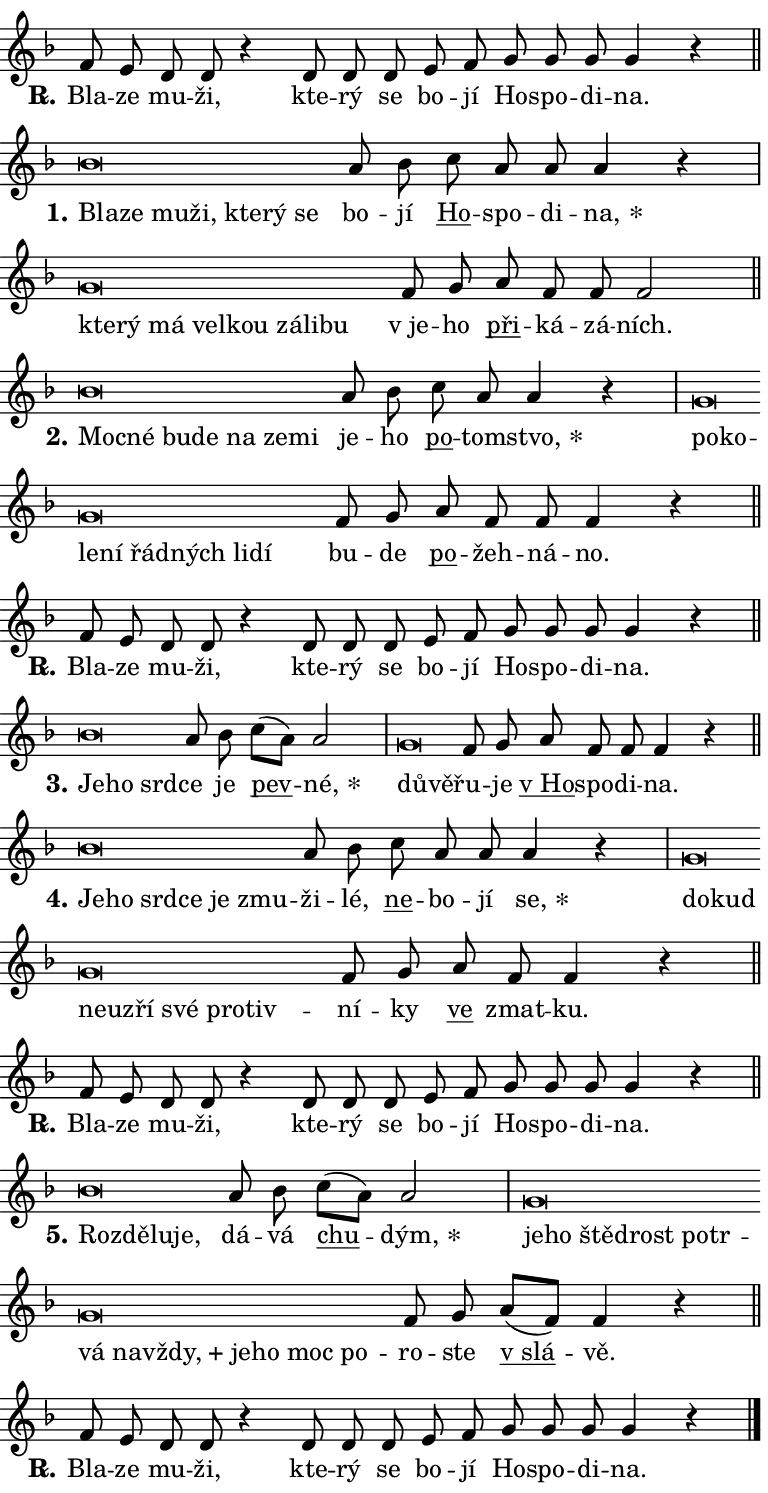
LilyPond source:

\version "2.24.0"
\header { tagline = "" }
\paper {
  indent = 0\cm
  top-margin = 0\cm
  right-margin = 0.13\cm % to fit lyric hyphens
  bottom-margin = 0\cm
  left-margin = 0\cm
  paper-width = 13\cm
  page-breaking = #ly:one-page-breaking
  system-system-spacing.basic-distance = #11
  score-system-spacing.basic-distance = #11
  ragged-last = ##f
}


%% Author: Thomas Morley
%% https://lists.gnu.org/archive/html/lilypond-user/2020-05/msg00002.html
#(define (line-position grob)
"Returns position of @var[grob} in current system:
   @code{'start}, if at first time-step
   @code{'end}, if at last time-step
   @code{'middle} otherwise
"
  (let* ((col (ly:item-get-column grob))
         (ln (ly:grob-object col 'left-neighbor))
         (rn (ly:grob-object col 'right-neighbor))
         (col-to-check-left (if (ly:grob? ln) ln col))
         (col-to-check-right (if (ly:grob? rn) rn col))
         (break-dir-left
           (and
             (ly:grob-property col-to-check-left 'non-musical #f)
             (ly:item-break-dir col-to-check-left)))
         (break-dir-right
           (and
             (ly:grob-property col-to-check-right 'non-musical #f)
             (ly:item-break-dir col-to-check-right))))
        (cond ((eqv? 1 break-dir-left) 'start)
              ((eqv? -1 break-dir-right) 'end)
              (else 'middle))))

#(define (tranparent-at-line-position vctor)
  (lambda (grob)
  "Relying on @code{line-position} select the relevant enry from @var{vctor}.
Used to determine transparency,"
    (case (line-position grob)
      ((end) (not (vector-ref vctor 0)))
      ((middle) (not (vector-ref vctor 1)))
      ((start) (not (vector-ref vctor 2))))))

noteHeadBreakVisibility =
#(define-music-function (break-visibility)(vector?)
"Makes @code{NoteHead}s transparent relying on @var{break-visibility}"
#{
  \override NoteHead.transparent =
    #(tranparent-at-line-position break-visibility)
#})

#(define delete-ledgers-for-transparent-note-heads
  (lambda (grob)
    "Reads whether a @code{NoteHead} is transparent.
If so this @code{NoteHead} is removed from @code{'note-heads} from
@var{grob}, which is supposed to be @code{LedgerLineSpanner}.
As a result ledgers are not printed for this @code{NoteHead}"
    (let* ((nhds-array (ly:grob-object grob 'note-heads))
           (nhds-list
             (if (ly:grob-array? nhds-array)
                 (ly:grob-array->list nhds-array)
                 '()))
           ;; Relies on the transparent-property being done before
           ;; Staff.LedgerLineSpanner.after-line-breaking is executed.
           ;; This is fragile ...
           (to-keep
             (remove
               (lambda (nhd)
                 (ly:grob-property nhd 'transparent #f))
               nhds-list)))
      ;; TODO find a better method to iterate over grob-arrays, similiar
      ;; to filter/remove etc for lists
      ;; For now rebuilt from scratch
      (set! (ly:grob-object grob 'note-heads)  '())
      (for-each
        (lambda (nhd)
          (ly:pointer-group-interface::add-grob grob 'note-heads nhd))
        to-keep))))

squashNotes = {
  \override NoteHead.X-extent = #'(-0.2 . 0.2)
  \override NoteHead.Y-extent = #'(-0.75 . 0)
  \override NoteHead.stencil =
    #(lambda (grob)
       (let ((pos (ly:grob-property grob 'staff-position)))
         (begin
           (if (< pos -7) (display "ERROR: Lower brevis then expected\n") (display ""))
           (if (<= pos -6) ly:text-interface::print ly:note-head::print))))
}
unSquashNotes = {
  \revert NoteHead.X-extent
  \revert NoteHead.Y-extent
  \revert NoteHead.stencil
}

hideNotes = \noteHeadBreakVisibility #begin-of-line-visible
unHideNotes = \noteHeadBreakVisibility #all-visible

% work-around for resetting accidentals
% https://lilypond.org/doc/v2.23/Documentation/notation/displaying-rhythms#unmetered-music
cadenzaMeasure = {
  \cadenzaOff
  \partial 1024 s1024
  \cadenzaOn
}

#(define-markup-command (accent layout props text) (markup?)
  "Underline accented syllable"
  (interpret-markup layout props
    #{\markup \override #'(offset . 4.3) \underline { #text }#}))

responsum = \markup \concat {
  "R" \hspace #-1.05 \path #0.1 #'((moveto 0 0.07) (lineto 0.9 0.8)) \hspace #0.05 "."
}

spaceSize = #0.6828661417322834 % exact space size for TeX Gyre Schola

\layout {
  \context {
    \Staff
    \remove "Time_signature_engraver"
    \override LedgerLineSpanner.after-line-breaking = #delete-ledgers-for-transparent-note-heads
  }
  \context {
    \Lyrics {
      \override LyricSpace.minimum-distance = \spaceSize
      \override LyricText.font-name = #"TeX Gyre Schola"
      \override LyricText.font-size = 1
      \override StanzaNumber.font-name = #"TeX Gyre Schola Bold"
      \override StanzaNumber.font-size = 1
    }
  }
  \context {
    \Score 
    \override NoteHead.text =
      #(lambda (grob) 
        (let ((pos (ly:grob-property grob 'staff-position)))
          #{\markup {
            \combine
              \halign #-0.55 \raise #(if (= pos -6) 0 0.5) \override #'(thickness . 2) \draw-line #'(3.2 . 0)
              \musicglyph "noteheads.sM1"
          }#}))
  }
}

% magnetic-lyrics.ily
%
%   written by
%     Jean Abou Samra <jean@abou-samra.fr>
%     Werner Lemberg <wl@gnu.org>
%
%   adapted by
%     Jiri Hon <jiri.hon@gmail.com>
%
% Version 2022-Apr-15

% https://www.mail-archive.com/lilypond-user@gnu.org/msg149350.html

#(define (Left_hyphen_pointer_engraver context)
   "Collect syllable-hyphen-syllable occurrences in lyrics and store
them in properties.  This engraver only looks to the left.  For
example, if the lyrics input is @code{foo -- bar}, it does the
following.

@itemize @bullet
@item
Set the @code{text} property of the @code{LyricHyphen} grob between
@q{foo} and @q{bar} to @code{foo}.

@item
Set the @code{left-hyphen} property of the @code{LyricText} grob with
text @q{foo} to the @code{LyricHyphen} grob between @q{foo} and
@q{bar}.
@end itemize

Use this auxiliary engraver in combination with the
@code{lyric-@/text::@/apply-@/magnetic-@/offset!} hook."
   (let ((hyphen #f)
         (text #f))
     (make-engraver
      (acknowledgers
       ((lyric-syllable-interface engraver grob source-engraver)
        (set! text grob)))
      (end-acknowledgers
       ((lyric-hyphen-interface engraver grob source-engraver)
        ;(when (not (grob::has-interface grob 'lyric-space-interface))
          (set! hyphen grob)));)
      ((stop-translation-timestep engraver)
       (when (and text hyphen)
         (ly:grob-set-object! text 'left-hyphen hyphen))
       (set! text #f)
       (set! hyphen #f)))))

#(define (lyric-text::apply-magnetic-offset! grob)
   "If the space between two syllables is less than the value in
property @code{LyricText@/.details@/.squash-threshold}, move the right
syllable to the left so that it gets concatenated with the left
syllable.

Use this function as a hook for
@code{LyricText@/.after-@/line-@/breaking} if the
@code{Left_@/hyphen_@/pointer_@/engraver} is active."
   (let ((hyphen (ly:grob-object grob 'left-hyphen #f)))
     (when hyphen
       (let ((left-text (ly:spanner-bound hyphen LEFT)))
         (when (grob::has-interface left-text 'lyric-syllable-interface)
           (let* ((common (ly:grob-common-refpoint grob left-text X))
                  (this-x-ext (ly:grob-extent grob common X))
                  (left-x-ext
                   (begin
                     ;; Trigger magnetism for left-text.
                     (ly:grob-property left-text 'after-line-breaking)
                     (ly:grob-extent left-text common X)))
                  ;; `delta` is the gap width between two syllables.
                  (delta (- (interval-start this-x-ext)
                            (interval-end left-x-ext)))
                  (details (ly:grob-property grob 'details))
                  (threshold (assoc-get 'squash-threshold details 0.2)))
             (when (< delta threshold)
               (let* (;; We have to manipulate the input text so that
                      ;; ligatures crossing syllable boundaries are not
                      ;; disabled.  For languages based on the Latin
                      ;; script this is essentially a beautification.
                      ;; However, for non-Western scripts it can be a
                      ;; necessity.
                      (lt (ly:grob-property left-text 'text))
                      (rt (ly:grob-property grob 'text))
                      (is-space (grob::has-interface hyphen 'lyric-space-interface))
                      (space (if is-space " " ""))
                      (extra-delta (if is-space spaceSize 0))
                      ;; Append new syllable.
                      (ltrt-space (if (and (string? lt) (string? rt))
                                (string-append lt space rt)
                                (make-concat-markup (list lt space rt))))
                      ;; Right-align `ltrt` to the right side.
                      (ltrt-space-markup (grob-interpret-markup
                               grob
                               (make-translate-markup
                                (cons (interval-length this-x-ext) 0)
                                (make-right-align-markup ltrt-space)))))
                 (begin
                   ;; Don't print `left-text`.
                   (ly:grob-set-property! left-text 'stencil #f)
                   ;; Set text and stencil (which holds all collected
                   ;; syllables so far) and shift it to the left.
                   (ly:grob-set-property! grob 'text ltrt-space)
                   (ly:grob-set-property! grob 'stencil ltrt-space-markup)
                   (ly:grob-translate-axis! grob (- (- delta extra-delta)) X))))))))))


#(define (lyric-hyphen::displace-bounds-first grob)
   ;; Make very sure this callback isn't triggered too early.
   (let ((left (ly:spanner-bound grob LEFT))
         (right (ly:spanner-bound grob RIGHT)))
     (ly:grob-property left 'after-line-breaking)
     (ly:grob-property right 'after-line-breaking)
     (ly:lyric-hyphen::print grob)))

squashThreshold = #0.4

\layout {
  \context {
    \Lyrics
    \consists #Left_hyphen_pointer_engraver
    \override LyricText.after-line-breaking =
      #lyric-text::apply-magnetic-offset!
    \override LyricHyphen.stencil = #lyric-hyphen::displace-bounds-first
    \override LyricText.details.squash-threshold = \squashThreshold
    \override LyricHyphen.minimum-distance = 0
    \override LyricHyphen.minimum-length = \squashThreshold
  }
}

squashText = \override LyricText.details.squash-threshold = 9999
unSquashText = \override LyricText.details.squash-threshold = \squashThreshold

leftText = \override LyricText.self-alignment-X = #LEFT
unLeftText = \revert LyricText.self-alignment-X

starOffset = #(lambda (grob) 
                (let ((x_offset (ly:self-alignment-interface::aligned-on-x-parent grob)))
                  (if (= x_offset 0) 0 (+ x_offset 1.2))))

star = #(define-music-function (syllable)(string?)
"Append star separator at the end of a syllable"
#{
  \once \override LyricText.X-offset = #starOffset
  \lyricmode { \markup {
    #syllable
    \override #'((font-name . "TeX Gyre Schola Bold")) \hspace #0.2 \lower #0.65 \larger "*"
  } }
#})

starAccent = #(define-music-function (syllable)(string?)
"Append star separator at the end of a syllable and make accent"
#{
  \once \override LyricText.X-offset = #starOffset
  \lyricmode { \markup {
    \accent #syllable
    \override #'((font-name . "TeX Gyre Schola Bold")) \hspace #0.2 \lower #0.65 \larger "*"
  } }
#})

breath = #(define-music-function (syllable)(string?)
"Append breathing indicator at the end of a syllable"
#{
  \lyricmode { \markup { #syllable "+" } }
#})

optionalBreath = #(define-music-function (syllable)(string?)
"Append optional breathing indicator at the end of a syllable"
#{
  \lyricmode { \markup { #syllable "(+)" } }
#})


\score {
    <<
        \new Voice = "melody" { \cadenzaOn \key f \major \relative { f'8 e d d r4 \bar "" d8 d d \bar "" e f \bar "" g g g g4 r \cadenzaMeasure \bar "||" \break } }
        \new Lyrics \lyricsto "melody" { \lyricmode { \set stanza = \responsum
Bla -- ze mu -- ži, kte -- rý se bo -- jí Ho -- spo -- di -- na. } }
    >>
    \layout {}
}

\score {
    <<
        \new Voice = "melody" { \cadenzaOn \key f \major \relative { \squashNotes bes'\breve*1/16 \hideNotes \breve*1/16 \bar "" \breve*1/16 \bar "" \breve*1/16 \bar "" \breve*1/16 \bar "" \breve*1/16 \breve*1/16 \bar "" \unHideNotes \unSquashNotes a8 bes \bar "" c a a a4 r \cadenzaMeasure \bar "|" \squashNotes g\breve*1/16 \hideNotes \breve*1/16 \bar "" \breve*1/16 \bar "" \breve*1/16 \bar "" \breve*1/16 \bar "" \breve*1/16 \bar "" \breve*1/16 \breve*1/16 \bar "" \unHideNotes \unSquashNotes f8 g \bar "" a f f f2 \cadenzaMeasure \bar "||" \break } }
        \new Lyrics \lyricsto "melody" { \lyricmode { \set stanza = "1."
\leftText Bla -- \squashText ze mu -- ži, kte -- rý se \unLeftText \unSquashText bo -- jí \markup \accent Ho -- spo -- di -- \star na, \leftText kte -- \squashText rý má vel -- kou zá -- li -- bu \unLeftText \unSquashText "v je" -- ho \markup \accent při -- ká -- zá -- ních. } }
    >>
    \layout {}
}

\score {
    <<
        \new Voice = "melody" { \cadenzaOn \key f \major \relative { \squashNotes bes'\breve*1/16 \hideNotes \breve*1/16 \bar "" \breve*1/16 \bar "" \breve*1/16 \bar "" \breve*1/16 \bar "" \breve*1/16 \breve*1/16 \bar "" \unHideNotes \unSquashNotes a8 bes \bar "" c a a4 r \cadenzaMeasure \bar "|" \squashNotes g\breve*1/16 \hideNotes \breve*1/16 \bar "" \breve*1/16 \bar "" \breve*1/16 \bar "" \breve*1/16 \bar "" \breve*1/16 \bar "" \breve*1/16 \breve*1/16 \bar "" \unHideNotes \unSquashNotes f8 g \bar "" a f f f4 r \cadenzaMeasure \bar "||" \break } }
        \new Lyrics \lyricsto "melody" { \lyricmode { \set stanza = "2."
\leftText Moc -- \squashText né bu -- de na ze -- mi \unLeftText \unSquashText je -- ho \markup \accent po -- tom -- \star stvo, \leftText po -- \squashText ko -- le -- ní řád -- ných li -- dí \unLeftText \unSquashText bu -- de \markup \accent po -- žeh -- ná -- no. } }
    >>
    \layout {}
}

\score {
    <<
        \new Voice = "melody" { \cadenzaOn \key f \major \relative { f'8 e d d r4 \bar "" d8 d d \bar "" e f \bar "" g g g g4 r \cadenzaMeasure \bar "||" \break } }
        \new Lyrics \lyricsto "melody" { \lyricmode { \set stanza = \responsum
Bla -- ze mu -- ži, kte -- rý se bo -- jí Ho -- spo -- di -- na. } }
    >>
    \layout {}
}

\score {
    <<
        \new Voice = "melody" { \cadenzaOn \key f \major \relative { \squashNotes bes'\breve*1/16 \hideNotes \breve*1/16 \breve*1/16 \bar "" \unHideNotes \unSquashNotes a8 bes \bar "" c[( a)] a2 \cadenzaMeasure \bar "|" \squashNotes g\breve*1/16 \hideNotes \breve*1/16 \bar "" \unHideNotes \unSquashNotes f8 g \bar "" a f f f4 r \cadenzaMeasure \bar "||" \break } }
        \new Lyrics \lyricsto "melody" { \lyricmode { \set stanza = "3."
\leftText Je -- \squashText ho srd -- \unLeftText \unSquashText ce je \markup \accent pev -- \star né, \leftText dů -- \squashText vě -- \unLeftText \unSquashText řu -- je \markup \accent "v Ho" -- spo -- di -- na. } }
    >>
    \layout {}
}

\score {
    <<
        \new Voice = "melody" { \cadenzaOn \key f \major \relative { \squashNotes bes'\breve*1/16 \hideNotes \breve*1/16 \bar "" \breve*1/16 \bar "" \breve*1/16 \bar "" \breve*1/16 \breve*1/16 \bar "" \unHideNotes \unSquashNotes a8 bes \bar "" c a a a4 r \cadenzaMeasure \bar "|" \squashNotes g\breve*1/16 \hideNotes \breve*1/16 \bar "" \breve*1/16 \bar "" \breve*1/16 \bar "" \breve*1/16 \bar "" \breve*1/16 \bar "" \breve*1/16 \breve*1/16 \bar "" \unHideNotes \unSquashNotes f8 g \bar "" a f f4 r \cadenzaMeasure \bar "||" \break } }
        \new Lyrics \lyricsto "melody" { \lyricmode { \set stanza = "4."
\leftText Je -- \squashText ho srd -- ce je zmu -- \unLeftText \unSquashText ži -- lé, \markup \accent ne -- bo -- jí \star se, \leftText do -- \squashText kud ne -- u -- zří své pro -- tiv -- \unLeftText \unSquashText ní -- ky \markup \accent ve zmat -- ku. } }
    >>
    \layout {}
}

\score {
    <<
        \new Voice = "melody" { \cadenzaOn \key f \major \relative { f'8 e d d r4 \bar "" d8 d d \bar "" e f \bar "" g g g g4 r \cadenzaMeasure \bar "||" \break } }
        \new Lyrics \lyricsto "melody" { \lyricmode { \set stanza = \responsum
Bla -- ze mu -- ži, kte -- rý se bo -- jí Ho -- spo -- di -- na. } }
    >>
    \layout {}
}

\score {
    <<
        \new Voice = "melody" { \cadenzaOn \key f \major \relative { \squashNotes bes'\breve*1/16 \hideNotes \breve*1/16 \bar "" \breve*1/16 \breve*1/16 \bar "" \unHideNotes \unSquashNotes a8 bes \bar "" c[( a)] a2 \cadenzaMeasure \bar "|" \squashNotes g\breve*1/16 \hideNotes \breve*1/16 \bar "" \breve*1/16 \bar "" \breve*1/16 \bar "" \breve*1/16 \bar "" \breve*1/16 \bar "" \breve*1/16 \bar "" \breve*1/16 \bar "" \breve*1/16 \bar "" \breve*1/16 \bar "" \breve*1/16 \bar "" \breve*1/16 \breve*1/16 \bar "" \unHideNotes \unSquashNotes f8 g \bar "" a[( f)] f4 r \cadenzaMeasure \bar "||" \break } }
        \new Lyrics \lyricsto "melody" { \lyricmode { \set stanza = "5."
\leftText Roz -- \squashText dě -- lu -- je, \unLeftText \unSquashText dá -- vá \markup \accent chu -- \star dým, \leftText je -- \squashText ho ště -- drost po -- tr -- vá na -- \breath "vždy," je -- ho moc po -- \unLeftText \unSquashText ro -- ste \markup \accent "v slá" -- vě. } }
    >>
    \layout {}
}

\score {
    <<
        \new Voice = "melody" { \cadenzaOn \key f \major \relative { f'8 e d d r4 \bar "" d8 d d \bar "" e f \bar "" g g g g4 r \cadenzaMeasure \bar "||" \break } \bar "|." }
        \new Lyrics \lyricsto "melody" { \lyricmode { \set stanza = \responsum
Bla -- ze mu -- ži, kte -- rý se bo -- jí Ho -- spo -- di -- na. } }
    >>
    \layout {}
}
